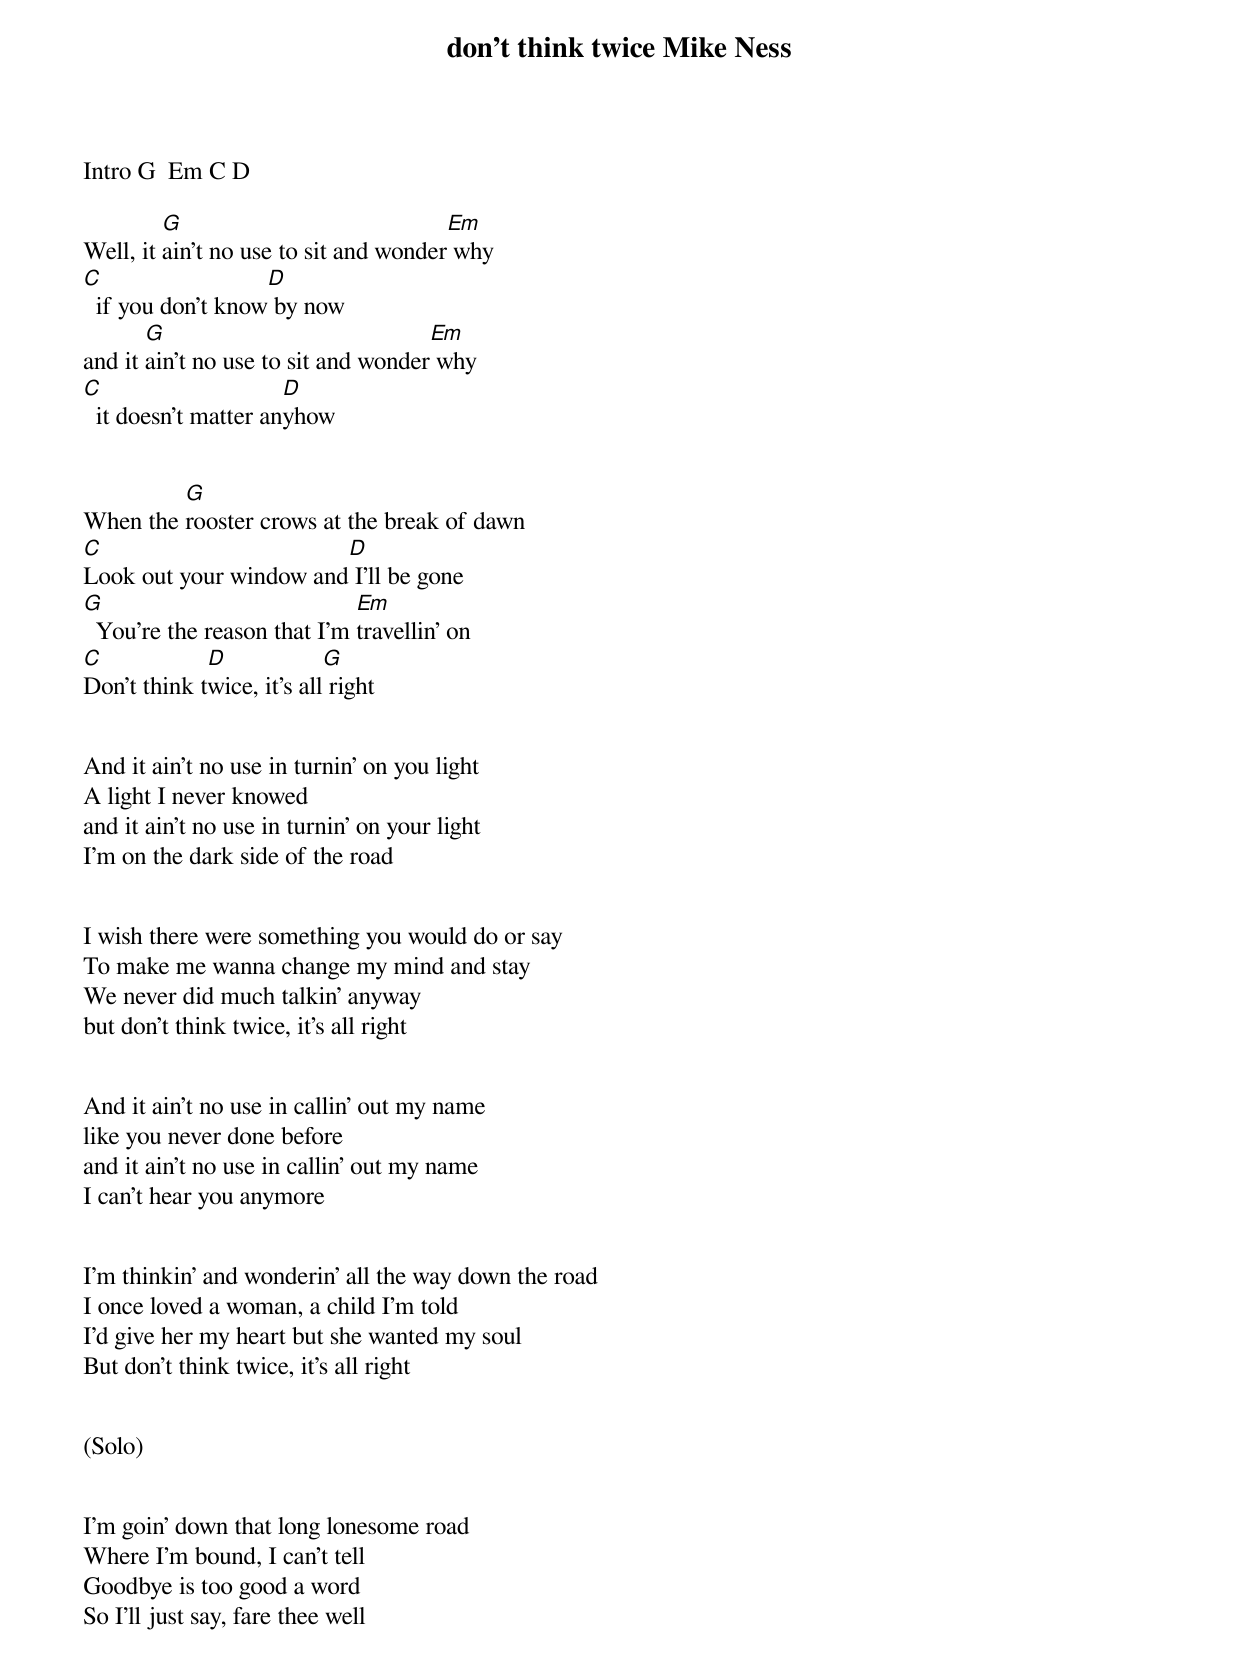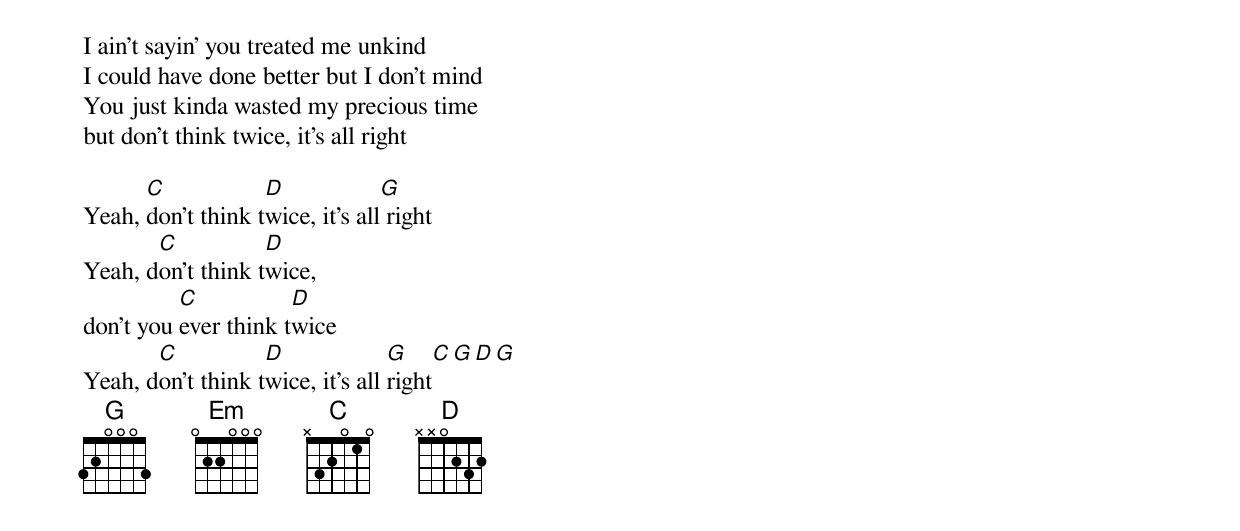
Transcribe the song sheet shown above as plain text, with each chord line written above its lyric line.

don't think twice Mike Ness


Intro G  Em C D

         G                             Em
Well, it ain't no use to sit and wonder why
C                  D
  if you don't know by now
       G                             Em
and it ain't no use to sit and wonder why
C                     D
  it doesn't matter anyhow


         G
When the rooster crows at the break of dawn
C                       D
Look out your window and I'll be gone
G                            Em
  You're the reason that I'm travellin' on
C            D             G
Don't think twice, it's all right


And it ain't no use in turnin' on you light
A light I never knowed
and it ain't no use in turnin' on your light
I'm on the dark side of the road


I wish there were something you would do or say
To make me wanna change my mind and stay
We never did much talkin' anyway
but don't think twice, it's all right


And it ain't no use in callin' out my name
like you never done before
and it ain't no use in callin' out my name
I can't hear you anymore


I'm thinkin' and wonderin' all the way down the road
I once loved a woman, a child I'm told
I'd give her my heart but she wanted my soul
But don't think twice, it's all right


(Solo)


I'm goin' down that long lonesome road
Where I'm bound, I can't tell
Goodbye is too good a word
So I'll just say, fare thee well


I ain't sayin' you treated me unkind
I could have done better but I don't mind
You just kinda wasted my precious time
but don't think twice, it's all right

      C            D             G
Yeah, don't think twice, it's all right
       C           D
Yeah, don't think twice,
          C           D
don't you ever think twice
       C           D              G      C   G  D   G
Yeah, don't think twice, it's all right
